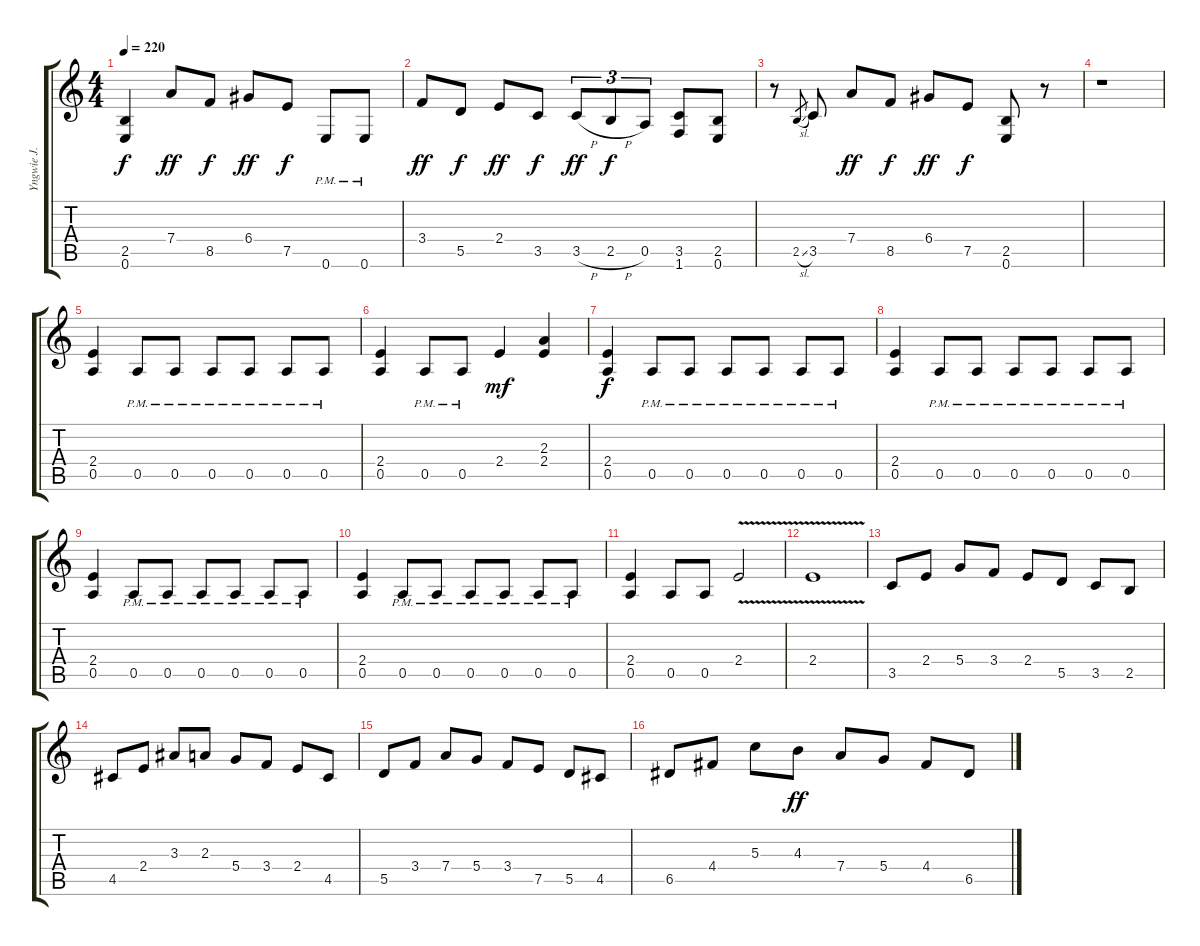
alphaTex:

\track ("Yngwie J. Malmsteen (Guitar I)" "Yngwie J. ") {instrument overdrivenguitar}
\staff {score tabs}
\tuning (E4 B3 G3 D3 A2 E2) {hide}
\ts (4 4)
\tempo 220
\clef g2
\ks c
(2.5 0.6).4{dy f} 7.4.8{dy ff} 8.5.8{dy f} 6.4.8{dy ff} 7.5.8{dy f} 0.6{pm}.8 0.6{pm}.8 |
3.4.8{dy ff} 5.5.8{dy f} 2.4.8{dy ff} 3.5.8{dy f} 3.5{h}.8{tu (3 2) dy ff} 2.5{h}.8{tu (3 2) dy f} 0.5.8{tu (3 2)} (3.5 1.6).8 (2.5 0.6).8 |
r.8 2.5{sl}.8{gr} 3.5.8 7.4.8{dy ff} 8.5.8{dy f} 6.4.8{dy ff} 7.5.8{dy f} (2.5 0.6).8 r.8 |
r.1 |
(2.4 0.5).4 0.5{pm}.8 0.5{pm}.8 0.5{pm}.8 0.5{pm}.8 0.5{pm}.8 0.5{pm}.8 |
(2.4 0.5).4 0.5{pm}.8 0.5{pm}.8 2.4.4{dy mf} (2.3 2.4).4 |
(2.4 0.5).4{dy f} 0.5{pm}.8 0.5{pm}.8 0.5{pm}.8 0.5{pm}.8 0.5{pm}.8 0.5{pm}.8 |
(2.4 0.5).4 0.5{pm}.8 0.5{pm}.8 0.5{pm}.8 0.5{pm}.8 0.5{pm}.8 0.5{pm}.8 |
(2.4 0.5).4 0.5{pm}.8 0.5{pm}.8 0.5{pm}.8 0.5{pm}.8 0.5{pm}.8 0.5{pm}.8 |
(2.4 0.5).4 0.5{pm}.8 0.5{pm}.8 0.5{pm}.8 0.5{pm}.8 0.5{pm}.8 0.5{pm}.8 |
(2.4 0.5).4 0.5.8 0.5.8 2.4{v}.2 |
2.4{v}.1 |
3.5.8 2.4.8 5.4.8 3.4.8 2.4.8 5.5.8 3.5.8 2.5.8 |
4.5.8 2.4.8 3.3.8 2.3.8 5.4.8 3.4.8 2.4.8 4.5.8 |
5.5.8 3.4.8 7.4.8 5.4.8 3.4.8 7.5.8 5.5.8 4.5.8 |
6.5.8 4.4.8 5.3.8 4.3.8{dy ff} 7.4.8 5.4.8 4.4.8 6.5.8
